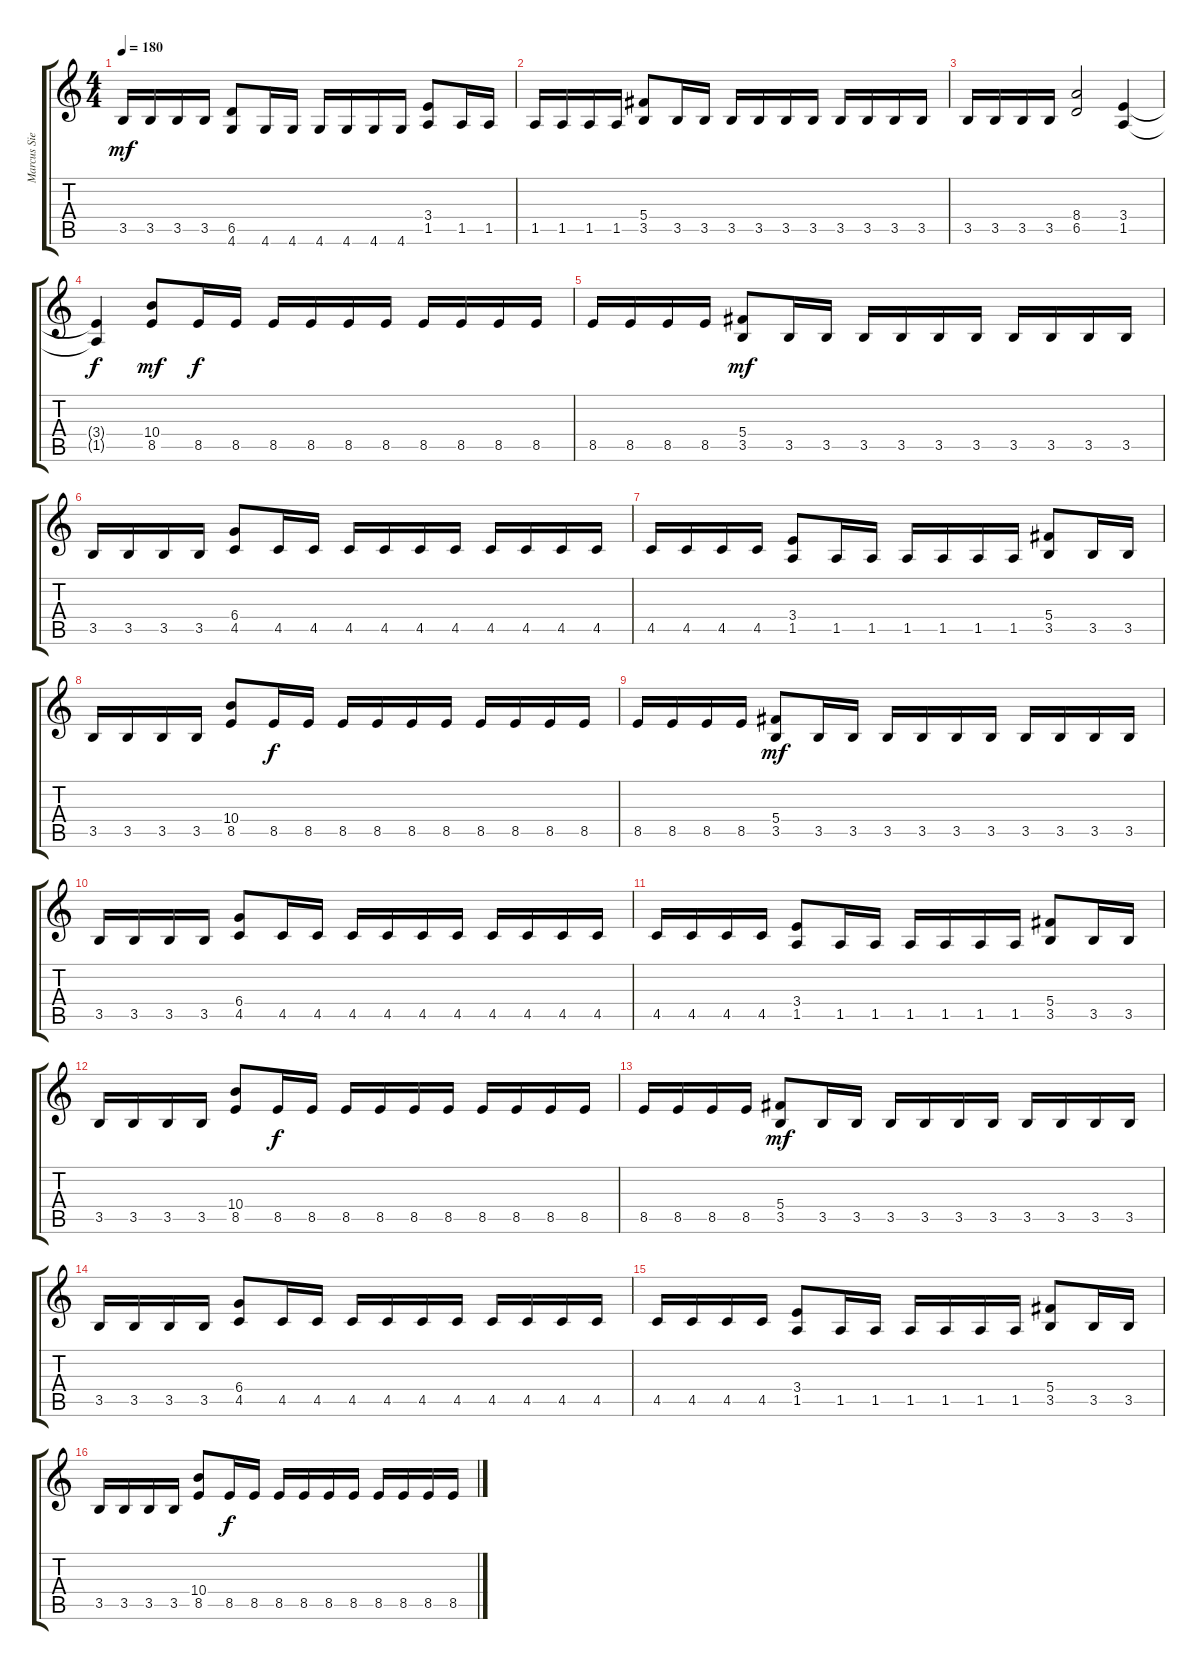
\track ("Marcus Siepen" "Marcus Sie") {instrument distortionguitar}
\staff {score tabs}
\tuning (Eb4 Bb3 Gb3 Db3 Ab2 Eb2) {hide}
\ts (4 4)
\tempo 180
\clef g2
\ks c
3.5.16{dy mf} 3.5.16 3.5.16 3.5.16 (6.5 4.6).8 4.6.16 4.6.16 4.6.16 4.6.16 4.6.16 4.6.16 (3.4 1.5).8 1.5.16 1.5.16 |
1.5.16 1.5.16 1.5.16 1.5.16 (5.4 3.5).8 3.5.16 3.5.16 3.5.16 3.5.16 3.5.16 3.5.16 3.5.16 3.5.16 3.5.16 3.5.16 |
3.5.16 3.5.16 3.5.16 3.5.16 (8.4 6.5).2 (3.4 1.5).4 |
(3.4{t} 1.5{t}).4{dy f} (10.4 8.5).8{dy mf} 8.5.16{dy f} 8.5.16 8.5.16 8.5.16 8.5.16 8.5.16 8.5.16 8.5.16 8.5.16 8.5.16 |
8.5.16 8.5.16 8.5.16 8.5.16 (5.4 3.5).8{dy mf} 3.5.16 3.5.16 3.5.16 3.5.16 3.5.16 3.5.16 3.5.16 3.5.16 3.5.16 3.5.16 |
3.5.16 3.5.16 3.5.16 3.5.16 (6.4 4.5).8 4.5.16 4.5.16 4.5.16 4.5.16 4.5.16 4.5.16 4.5.16 4.5.16 4.5.16 4.5.16 |
4.5.16 4.5.16 4.5.16 4.5.16 (3.4 1.5).8 1.5.16 1.5.16 1.5.16 1.5.16 1.5.16 1.5.16 (5.4 3.5).8 3.5.16 3.5.16 |
3.5.16 3.5.16 3.5.16 3.5.16 (10.4 8.5).8 8.5.16{dy f} 8.5.16 8.5.16 8.5.16 8.5.16 8.5.16 8.5.16 8.5.16 8.5.16 8.5.16 |
8.5.16 8.5.16 8.5.16 8.5.16 (5.4 3.5).8{dy mf} 3.5.16 3.5.16 3.5.16 3.5.16 3.5.16 3.5.16 3.5.16 3.5.16 3.5.16 3.5.16 |
3.5.16 3.5.16 3.5.16 3.5.16 (6.4 4.5).8 4.5.16 4.5.16 4.5.16 4.5.16 4.5.16 4.5.16 4.5.16 4.5.16 4.5.16 4.5.16 |
4.5.16 4.5.16 4.5.16 4.5.16 (3.4 1.5).8 1.5.16 1.5.16 1.5.16 1.5.16 1.5.16 1.5.16 (5.4 3.5).8 3.5.16 3.5.16 |
3.5.16 3.5.16 3.5.16 3.5.16 (10.4 8.5).8 8.5.16{dy f} 8.5.16 8.5.16 8.5.16 8.5.16 8.5.16 8.5.16 8.5.16 8.5.16 8.5.16 |
8.5.16 8.5.16 8.5.16 8.5.16 (5.4 3.5).8{dy mf} 3.5.16 3.5.16 3.5.16 3.5.16 3.5.16 3.5.16 3.5.16 3.5.16 3.5.16 3.5.16 |
3.5.16 3.5.16 3.5.16 3.5.16 (6.4 4.5).8 4.5.16 4.5.16 4.5.16 4.5.16 4.5.16 4.5.16 4.5.16 4.5.16 4.5.16 4.5.16 |
4.5.16 4.5.16 4.5.16 4.5.16 (3.4 1.5).8 1.5.16 1.5.16 1.5.16 1.5.16 1.5.16 1.5.16 (5.4 3.5).8 3.5.16 3.5.16 |
3.5.16 3.5.16 3.5.16 3.5.16 (10.4 8.5).8 8.5.16{dy f} 8.5.16 8.5.16 8.5.16 8.5.16 8.5.16 8.5.16 8.5.16 8.5.16 8.5.16
